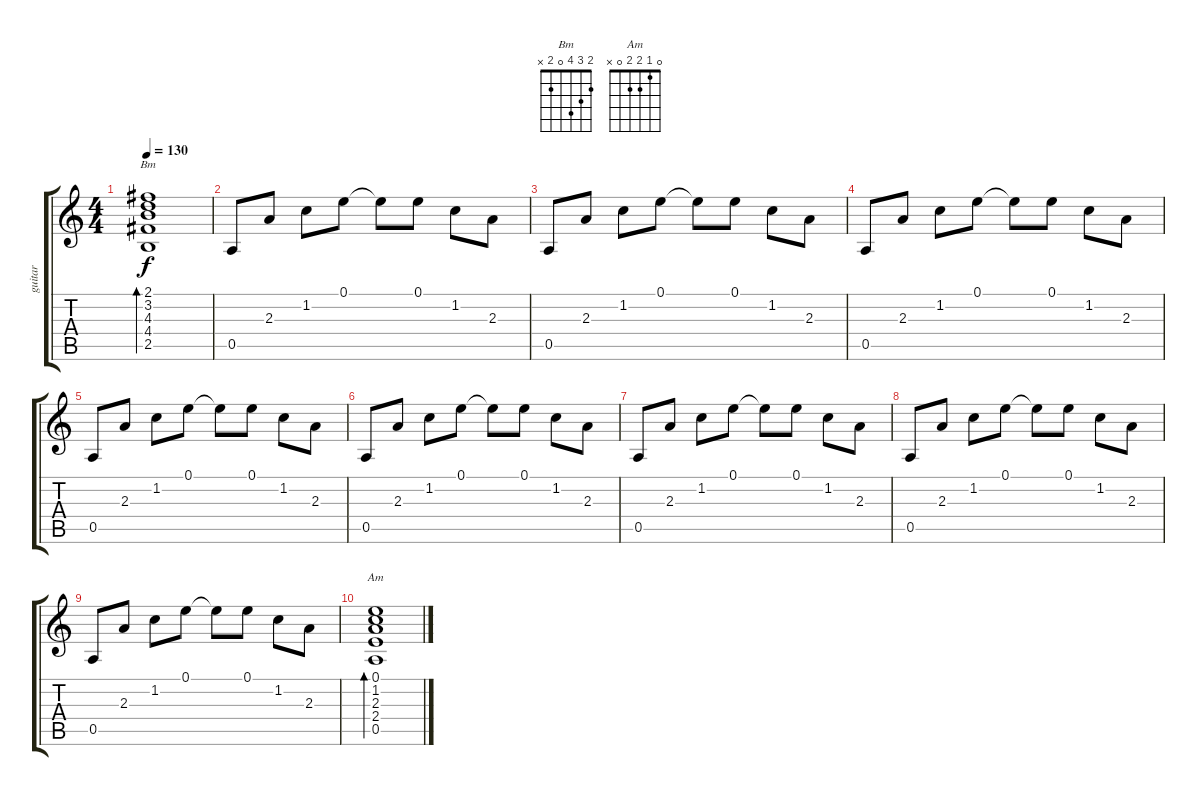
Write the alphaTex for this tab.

\track ("guitar" "guitar") {instrument electricguitarclean}
\staff {score tabs}
\tuning (E4 B3 G3 D3 A2 E2) {hide}
\chord ("Bm" 2 3 4 0 2 x)
\chord ("Am" 0 1 2 2 0 x)
\ts (4 4)
\tempo 130
\clef g2
\ks c
(2.1 3.2 4.3 4.4 2.5).1{bd 120 ch "Bm" dy f} |
0.5.8 2.3.8 1.2.8 0.1.8 0.1{t}.8 0.1.8 1.2.8 2.3.8 |
0.5.8 2.3.8 1.2.8 0.1.8 0.1{t}.8 0.1.8 1.2.8 2.3.8 |
0.5.8 2.3.8 1.2.8 0.1.8 0.1{t}.8 0.1.8 1.2.8 2.3.8 |
0.5.8 2.3.8 1.2.8 0.1.8 0.1{t}.8 0.1.8 1.2.8 2.3.8 |
0.5.8 2.3.8 1.2.8 0.1.8 0.1{t}.8 0.1.8 1.2.8 2.3.8 |
0.5.8 2.3.8 1.2.8 0.1.8 0.1{t}.8 0.1.8 1.2.8 2.3.8 |
0.5.8 2.3.8 1.2.8 0.1.8 0.1{t}.8 0.1.8 1.2.8 2.3.8 |
0.5.8 2.3.8 1.2.8 0.1.8 0.1{t}.8 0.1.8 1.2.8 2.3.8 |
(0.1 1.2 2.3 2.4 0.5).1{bd 240 ch "Am"}
